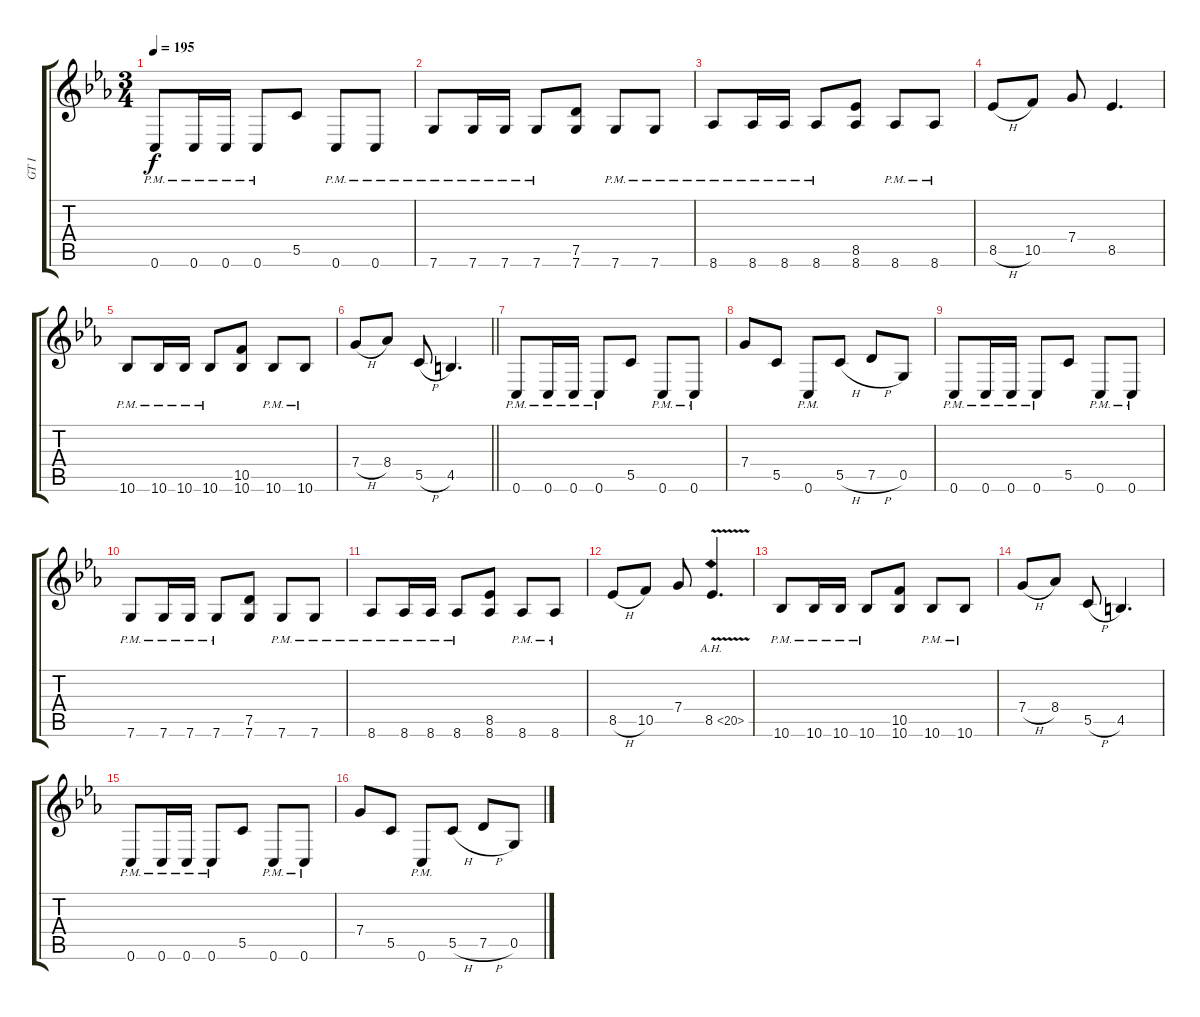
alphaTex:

\track ("GT I" "GT I") {instrument overdrivenguitar}
\staff {score tabs}
\tuning (D4 A3 F3 C3 G2 C2) {hide}
\ts (3 4)
\tempo 195
\clef g2
\ks cminor
0.6{pm}.8{dy f} 0.6{pm}.16 0.6{pm}.16 0.6{pm}.8 5.5.8 0.6{pm}.8 0.6{pm}.8 |
7.6{pm}.8 7.6{pm}.16 7.6{pm}.16 7.6{pm}.8 (7.5 7.6).8 7.6{pm}.8 7.6{pm}.8 |
8.6{pm}.8 8.6{pm}.16 8.6{pm}.16 8.6{pm}.8 (8.5 8.6).8 8.6{pm}.8 8.6{pm}.8 |
8.5{h}.8 10.5.8 7.4.8 8.5.4{d} |
10.6{pm}.8 10.6{pm}.16 10.6{pm}.16 10.6{pm}.8 (10.5 10.6).8 10.6{pm}.8 10.6{pm}.8 |
\barLineRight lightlight
7.4{h}.8 8.4.8 5.5{h}.8 4.5.4{d} |
\section ("" "")
0.6{pm}.8 0.6{pm}.16 0.6{pm}.16 0.6{pm}.8 5.5.8 0.6{pm}.8 0.6{pm}.8 |
7.4.8 5.5.8 0.6{pm}.8 5.5{h}.8 7.5{h}.8 0.5.8 |
0.6{pm}.8 0.6{pm}.16 0.6{pm}.16 0.6{pm}.8 5.5.8 0.6{pm}.8 0.6{pm}.8 |
7.6{pm}.8 7.6{pm}.16 7.6{pm}.16 7.6{pm}.8 (7.5 7.6).8 7.6{pm}.8 7.6{pm}.8 |
8.6{pm}.8 8.6{pm}.16 8.6{pm}.16 8.6{pm}.8 (8.5 8.6).8 8.6{pm}.8 8.6{pm}.8 |
8.5{h}.8 10.5.8 7.4.8 8.5{ah 12 v}.4{d} |
10.6{pm}.8 10.6{pm}.16 10.6{pm}.16 10.6{pm}.8 (10.5 10.6).8 10.6{pm}.8 10.6{pm}.8 |
7.4{h}.8 8.4.8 5.5{h}.8 4.5.4{d} |
0.6{pm}.8 0.6{pm}.16 0.6{pm}.16 0.6{pm}.8 5.5.8 0.6{pm}.8 0.6{pm}.8 |
7.4.8 5.5.8 0.6{pm}.8 5.5{h}.8 7.5{h}.8 0.5.8
